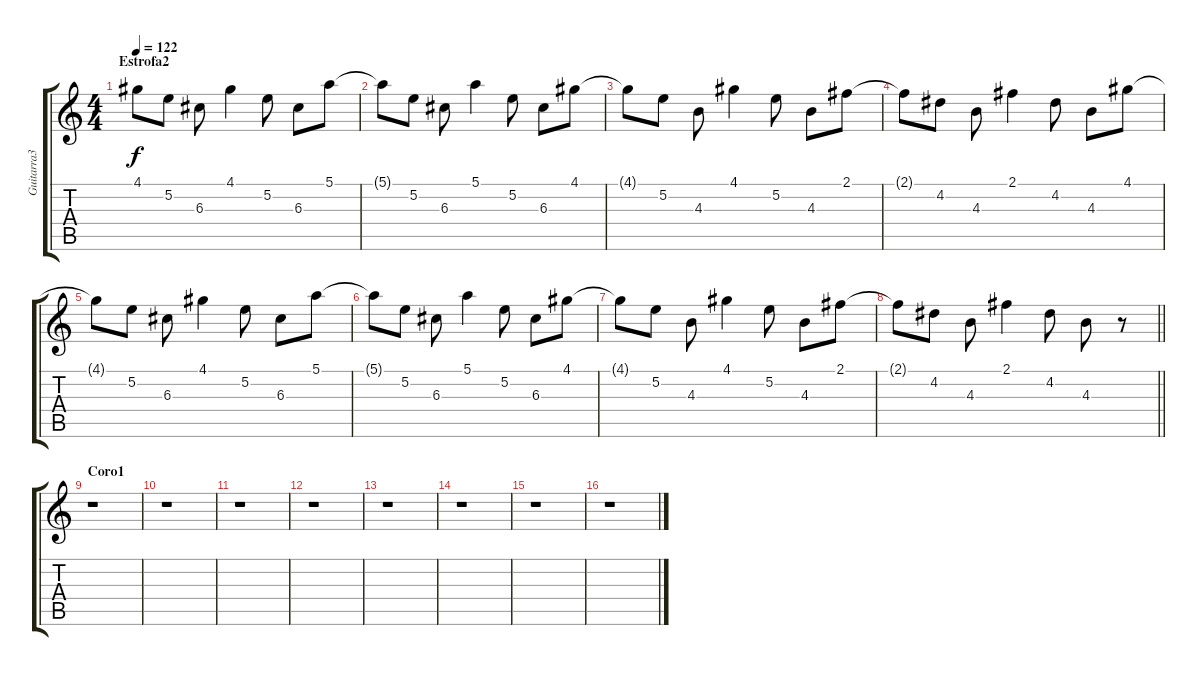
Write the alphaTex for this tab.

\track ("Guitarra3" "Guitarra3") {instrument acousticguitarnylon}
\staff {score tabs}
\tuning (E4 B3 G3 D3 A2 E2) {hide}
\ts (4 4)
\section ("" "Estrofa2")
\tempo 122
\clef g2
\ks c
4.1{t}.8{dy f} 5.2.8 6.3.8 4.1.4 5.2.8 6.3.8 5.1.8 |
5.1{t}.8 5.2.8 6.3.8 5.1.4 5.2.8 6.3.8 4.1.8 |
4.1{t}.8 5.2.8 4.3.8 4.1.4 5.2.8 4.3.8 2.1.8 |
2.1{t}.8 4.2.8 4.3.8 2.1.4 4.2.8 4.3.8 4.1.8 |
4.1{t}.8 5.2.8 6.3.8 4.1.4 5.2.8 6.3.8 5.1.8 |
5.1{t}.8 5.2.8 6.3.8 5.1.4 5.2.8 6.3.8 4.1.8 |
4.1{t}.8 5.2.8 4.3.8 4.1.4 5.2.8 4.3.8 2.1.8 |
\barLineRight lightlight
2.1{t}.8 4.2.8 4.3.8 2.1.4 4.2.8 4.3.8 r.8 |
\section ("" "Coro1")
r.1 |
r.1 |
r.1 |
r.1 |
r.1 |
r.1 |
r.1 |
r.1
